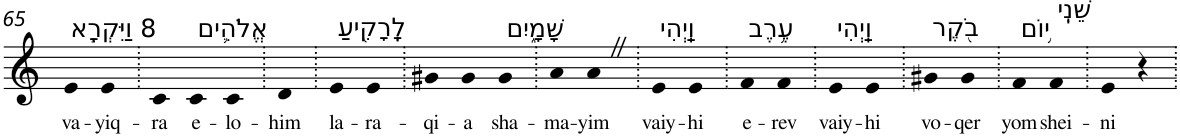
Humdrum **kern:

**kern	**text
*part1	*part1
*staff1	*staff1
*I"Piano	*
*I'Pno	*
!!LO:PB:g=z
*clefG2	*
*k[]	*
=65	=65
!LO:TX:a:t=8 וַיִּקְרָ֧א	!
!	!LO:LY:b
4e	va-
!	!LO:LY:b
4e	-yiq-
=66.	=66.
!	!LO:LY:b
4c	-ra
!LO:TX:a:t=אֱלֹהִ֛ים	!
!	!LO:LY:b
4c	e-
!	!LO:LY:b
4c	-lo-
=67.	=67.
!	!LO:LY:b
4d	-him
=68.	=68.
!LO:TX:a:t=לָֽרָקִ֖יעַ	!
!	!LO:LY:b
4e	la-
!	!LO:LY:b
4e	-ra-
=69.	=69.
!	!LO:LY:b
4g#X	-qi-
!	!LO:LY:b
4g#	-a
!LO:TX:a:t=שָׁמָ֑יִם	!
!	!LO:LY:b
4g#	sha-
=70.	=70.
!	!LO:LY:b
4a	-ma-
!	!LO:LY:b
4aZ	-yim
=71.	=71.
!LO:TX:a:t=וַֽיְהִי	!
!	!LO:LY:b
4e	vaiy-
!	!LO:LY:b
4e	-hi
=72.	=72.
!LO:TX:a:t=עֶ֥רֶב	!
!	!LO:LY:b
4f	e-
!	!LO:LY:b
4f	-rev
=73.	=73.
!LO:TX:a:t=וַֽיְהִי	!
!	!LO:LY:b
4e	vaiy-
!	!LO:LY:b
4e	-hi
=74.	=74.
!LO:TX:a:t=בֹ֖קֶר	!
!	!LO:LY:b
4g#X	vo-
!	!LO:LY:b
4g#	-qer
=75.	=75.
!LO:TX:a:t=י֥וֹם	!
!	!LO:LY:b
4f	yom
!LO:TX:a:t=שֵׁנִֽי	!
!	!LO:LY:b
4f	shei-
=76.	=76.
!	!LO:LY:b
4e	-ni
4r	.
=.	=.
*-	*-
